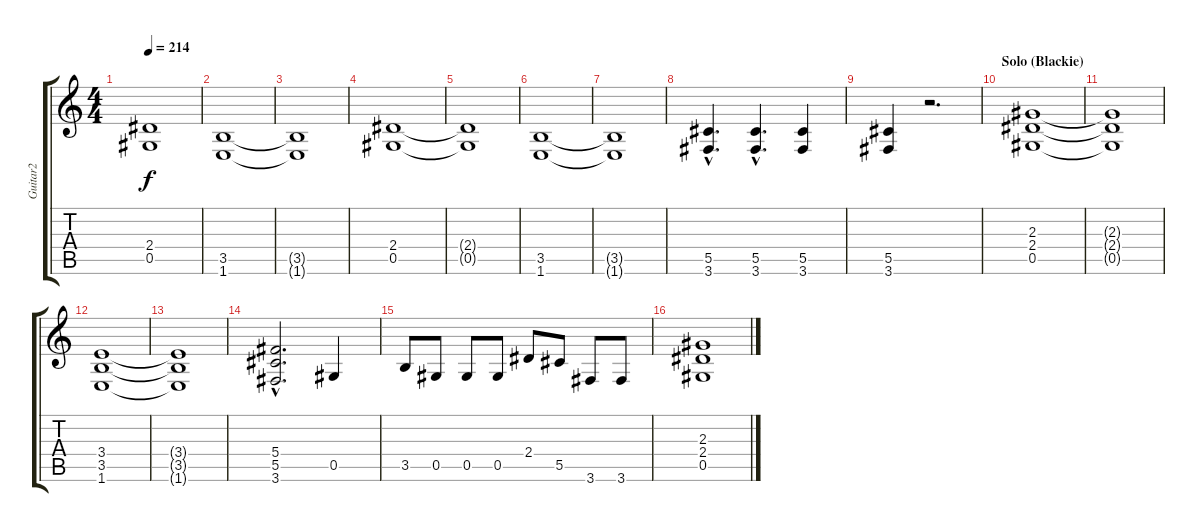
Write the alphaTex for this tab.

\track ("Guitar2" "Guitar2") {instrument distortionguitar}
\staff {score tabs}
\tuning (Eb4 Bb3 Gb3 Db3 Ab2 Eb2) {hide}
\ts (4 4)
\tempo 214
\clef g2
\ks c
(2.4{t} 0.5{t}).1{dy f} |
(3.5 1.6).1 |
(3.5{t} 1.6{t}).1 |
(2.4 0.5).1 |
(2.4{t} 0.5{t}).1 |
(3.5 1.6).1 |
(3.5{t} 1.6{t}).1 |
(5.5{hac} 3.6{hac}).4{d} (5.5{hac} 3.6{hac}).4{d} (5.5 3.6).4 |
(5.5 3.6).4 r.2{d} |
\section ("" "Solo (Blackie)")
(2.3 2.4 0.5).1 |
(2.3{t} 2.4{t} 0.5{t}).1 |
(3.4 3.5 1.6).1 |
(3.4{t} 3.5{t} 1.6{t}).1 |
(5.4{hac} 5.5{hac} 3.6{hac}).2{d} 0.5.4 |
3.5.8 0.5.8 0.5.8 0.5.8 2.4.8 5.5.8 3.6.8 3.6.8 |
(2.3 2.4 0.5).1
